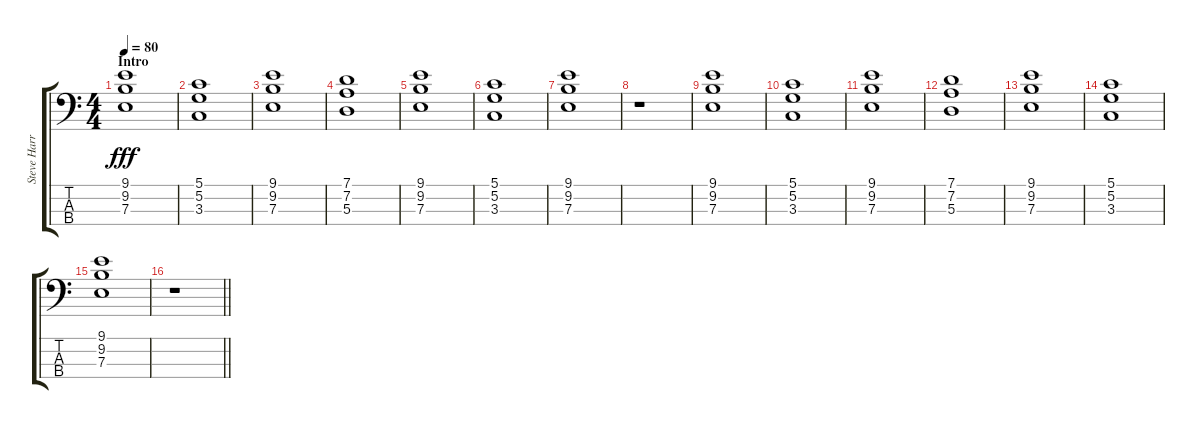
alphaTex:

\track ("Steve Harris" "Steve Harr") {solo instrument electricbassfinger}
\staff {score tabs}
\tuning (G2 D2 A1 E1) {hide}
\ts (4 4)
\section ("" "Intro")
\tempo 80
\clef f4
\ks c
(9.1 9.2 7.3).1{dy fff instrument electricbassfinger} |
(5.1 5.2 3.3).1 |
(9.1 9.2 7.3).1 |
(7.1 7.2 5.3).1 |
(9.1 9.2 7.3).1 |
(5.1 5.2 3.3).1 |
(9.1 9.2 7.3).1 |
r.1 |
(9.1 9.2 7.3).1 |
(5.1 5.2 3.3).1 |
(9.1 9.2 7.3).1 |
(7.1 7.2 5.3).1 |
(9.1 9.2 7.3).1 |
(5.1 5.2 3.3).1 |
(9.1 9.2 7.3).1 |
\barLineRight lightlight
r.1
